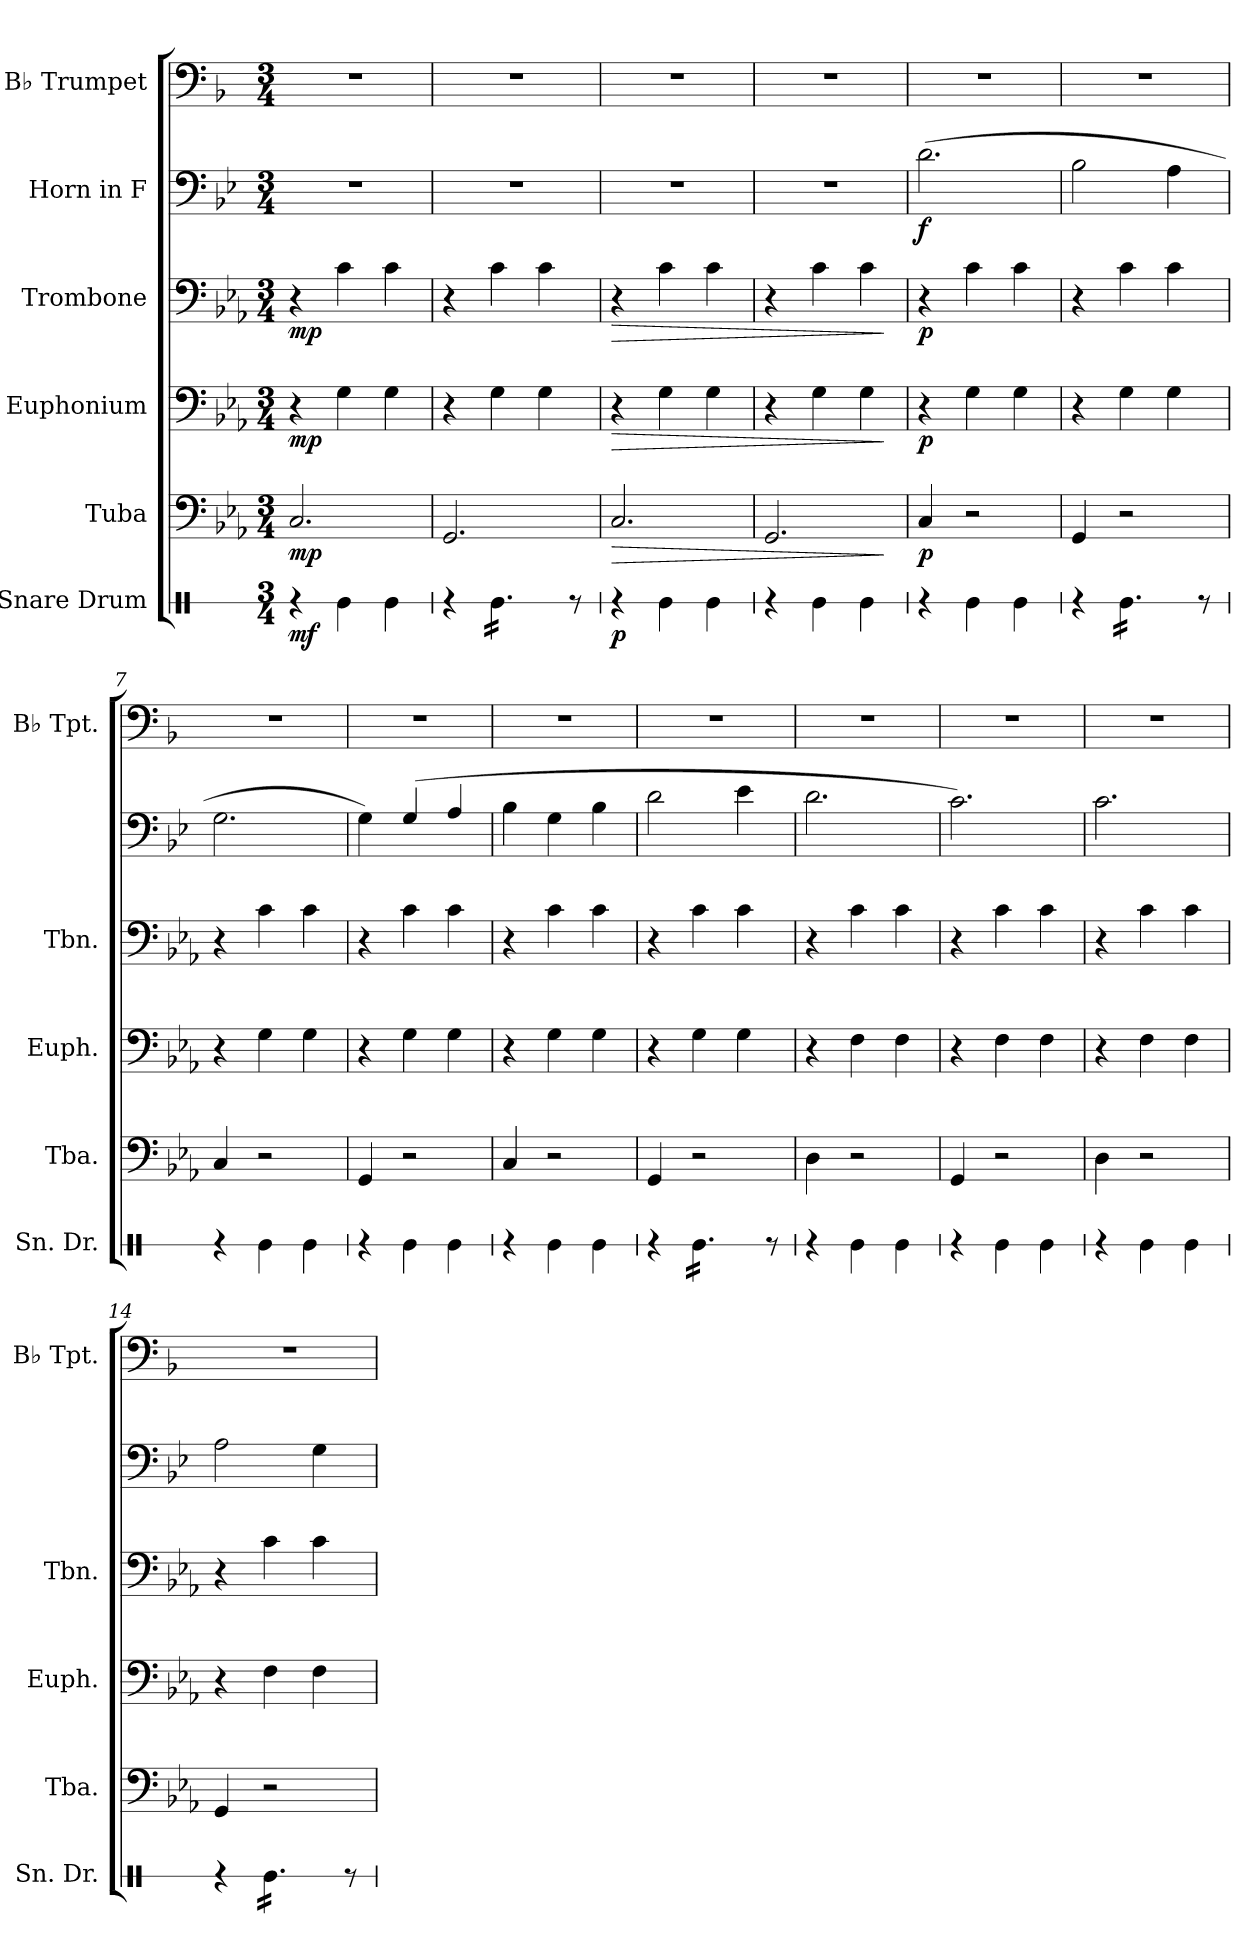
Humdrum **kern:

**kern	**dynam	**kern	**dynam	**kern	**dynam	**kern	**dynam	**kern	**dynam	**kern
*part6	*part6	*part5	*part5	*part4	*part4	*part3	*part3	*part2	*part2	*part1
*staff6	*staff6	*staff5	*staff5	*staff4	*staff4	*staff3	*staff3	*staff2	*staff2	*staff1
*I"Snare Drum	*	*I"Tuba	*	*I"Euphonium	*	*I"Trombone	*	*I"Horn in F	*	*I"B♭ Trumpet
*I'Sn. Dr.	*	*I'Tba.	*	*I'Euph.	*	*I'Tbn.	*	*	*	*I'B♭ Tpt.
*stria1	*	*	*	*	*	*	*	*	*	*
*clefX	*	*clefF4	*	*clefF4	*	*clefF4	*	*clefF4	*	*clefF4
*	*	*	*	*	*	*	*	*ITrd4c7	*	*ITrd1c2
*k[]	*	*k[b-e-a-]	*	*k[b-e-a-]	*	*k[b-e-a-]	*	*k[b-e-a-]	*	*k[b-e-a-]
*M3/4	*	*M3/4	*	*M3/4	*	*M3/4	*	*M3/4	*	*M3/4
*MM180	*	*MM180	*	*MM180	*	*MM180	*	*MM180	*	*MM180
=1	=1	=1	=1	=1	=1	=1	=1	=1	=1	=1
!	!LO:DY:b	!	!LO:DY:b	!	!LO:DY:b	!	!LO:DY:b	!	!	!
4r	mf	2.C/	mp	4r	mp	4r	mp	2.r	.	2.r
4Re\	.	.	.	4G\	.	4c\	.	.	.	.
4Re\	.	.	.	4G\	.	4c\	.	.	.	.
=2	=2	=2	=2	=2	=2	=2	=2	=2	=2	=2
4r	.	2.GG/	.	4r	.	4r	.	2.r	.	2.r
*tremolo	*	*	*	*	*	*	*	*	*	*
16Re\LL	.	.	.	4G\	.	4c\	.	.	.	.
16Re\	.	.	.	.	.	.	.	.	.	.
16Re\	.	.	.	.	.	.	.	.	.	.
16Re\	.	.	.	.	.	.	.	.	.	.
16Re\	.	.	.	4G\	.	4c\	.	.	.	.
16Re\JJ	.	.	.	.	.	.	.	.	.	.
*Xtremolo	*	*	*	*	*	*	*	*	*	*
8r	.	.	.	.	.	.	.	.	.	.
=3	=3	=3	=3	=3	=3	=3	=3	=3	=3	=3
!	!LO:DY:b	!	!LO:HP:b	!	!LO:HP:b	!	!LO:HP:b	!	!	!
4r	p	2.C/	>	4r	>	4r	>	2.r	.	2.r
4Re\	.	.	.	4G\	.	4c\	.	.	.	.
4Re\	.	.	.	4G\	.	4c\	.	.	.	.
=4	=4	=4	=4	=4	=4	=4	=4	=4	=4	=4
4r	.	2.GG/	.	4r	.	4r	.	2.r	.	2.r
4Re\	.	.	.	4G\	.	4c\	.	.	.	.
4Re\	.	.	.	4G\	.	4c\	.	.	.	.
.	.	.	]	.	]	.	]	.	.	.
=5	=5	=5	=5	=5	=5	=5	=5	=5	=5	=5
!	!	!	!LO:DY:b	!	!LO:DY:b	!	!LO:DY:b	!	!LO:DY:b	!
4r	.	4C/	p	4r	p	4r	p	(2.G\	f	2.r
4Re\	.	2r	.	4G\	.	4c\	.	.	.	.
4Re\	.	.	.	4G\	.	4c\	.	.	.	.
=6	=6	=6	=6	=6	=6	=6	=6	=6	=6	=6
4r	.	4GG/	.	4r	.	4r	.	2E-\	.	2.r
*tremolo	*	*	*	*	*	*	*	*	*	*
16Re\LL	.	2r	.	4G\	.	4c\	.	.	.	.
16Re\	.	.	.	.	.	.	.	.	.	.
16Re\	.	.	.	.	.	.	.	.	.	.
16Re\	.	.	.	.	.	.	.	.	.	.
16Re\	.	.	.	4G\	.	4c\	.	4D\	.	.
16Re\JJ	.	.	.	.	.	.	.	.	.	.
*Xtremolo	*	*	*	*	*	*	*	*	*	*
8r	.	.	.	.	.	.	.	.	.	.
=7	=7	=7	=7	=7	=7	=7	=7	=7	=7	=7
4r	.	4C/	.	4r	.	4r	.	2.C\	.	2.r
4Re\	.	2r	.	4G\	.	4c\	.	.	.	.
4Re\	.	.	.	4G\	.	4c\	.	.	.	.
=8	=8	=8	=8	=8	=8	=8	=8	=8	=8	=8
4r	.	4GG/	.	4r	.	4r	.	4C\)	.	2.r
4Re\	.	2r	.	4G\	.	4c\	.	(4C/	.	.
4Re\	.	.	.	4G\	.	4c\	.	4D/	.	.
!!LO:PB:g=z
=9	=9	=9	=9	=9	=9	=9	=9	=9	=9	=9
4r	.	4C/	.	4r	.	4r	.	4E-\	.	2.r
4Re\	.	2r	.	4G\	.	4c\	.	4C\	.	.
4Re\	.	.	.	4G\	.	4c\	.	4E-\	.	.
=10	=10	=10	=10	=10	=10	=10	=10	=10	=10	=10
4r	.	4GG/	.	4r	.	4r	.	2G\	.	2.r
*tremolo	*	*	*	*	*	*	*	*	*	*
16Re\LL	.	2r	.	4G\	.	4c\	.	.	.	.
16Re\	.	.	.	.	.	.	.	.	.	.
16Re\	.	.	.	.	.	.	.	.	.	.
16Re\	.	.	.	.	.	.	.	.	.	.
16Re\	.	.	.	4G\	.	4c\	.	4A-\	.	.
16Re\JJ	.	.	.	.	.	.	.	.	.	.
*Xtremolo	*	*	*	*	*	*	*	*	*	*
8r	.	.	.	.	.	.	.	.	.	.
=11	=11	=11	=11	=11	=11	=11	=11	=11	=11	=11
4r	.	4D\	.	4r	.	4r	.	2.G\	.	2.r
4Re\	.	2r	.	4F\	.	4c\	.	.	.	.
4Re\	.	.	.	4F\	.	4c\	.	.	.	.
=12	=12	=12	=12	=12	=12	=12	=12	=12	=12	=12
4r	.	4GG/	.	4r	.	4r	.	2.F\)	.	2.r
4Re\	.	2r	.	4F\	.	4c\	.	.	.	.
4Re\	.	.	.	4F\	.	4c\	.	.	.	.
=13	=13	=13	=13	=13	=13	=13	=13	=13	=13	=13
4r	.	4D\	.	4r	.	4r	.	2.F\	.	2.r
4Re\	.	2r	.	4F\	.	4c\	.	.	.	.
4Re\	.	.	.	4F\	.	4c\	.	.	.	.
=14	=14	=14	=14	=14	=14	=14	=14	=14	=14	=14
4r	.	4GG/	.	4r	.	4r	.	2D\	.	2.r
*tremolo	*	*	*	*	*	*	*	*	*	*
16Re\LL	.	2r	.	4F\	.	4c\	.	.	.	.
16Re\	.	.	.	.	.	.	.	.	.	.
16Re\	.	.	.	.	.	.	.	.	.	.
16Re\	.	.	.	.	.	.	.	.	.	.
16Re\	.	.	.	4F\	.	4c\	.	4C\	.	.
16Re\JJ	.	.	.	.	.	.	.	.	.	.
*Xtremolo	*	*	*	*	*	*	*	*	*	*
8r	.	.	.	.	.	.	.	.	.	.
=	=	=	=	=	=	=	=	=	=	=
*-	*-	*-	*-	*-	*-	*-	*-	*-	*-	*-
